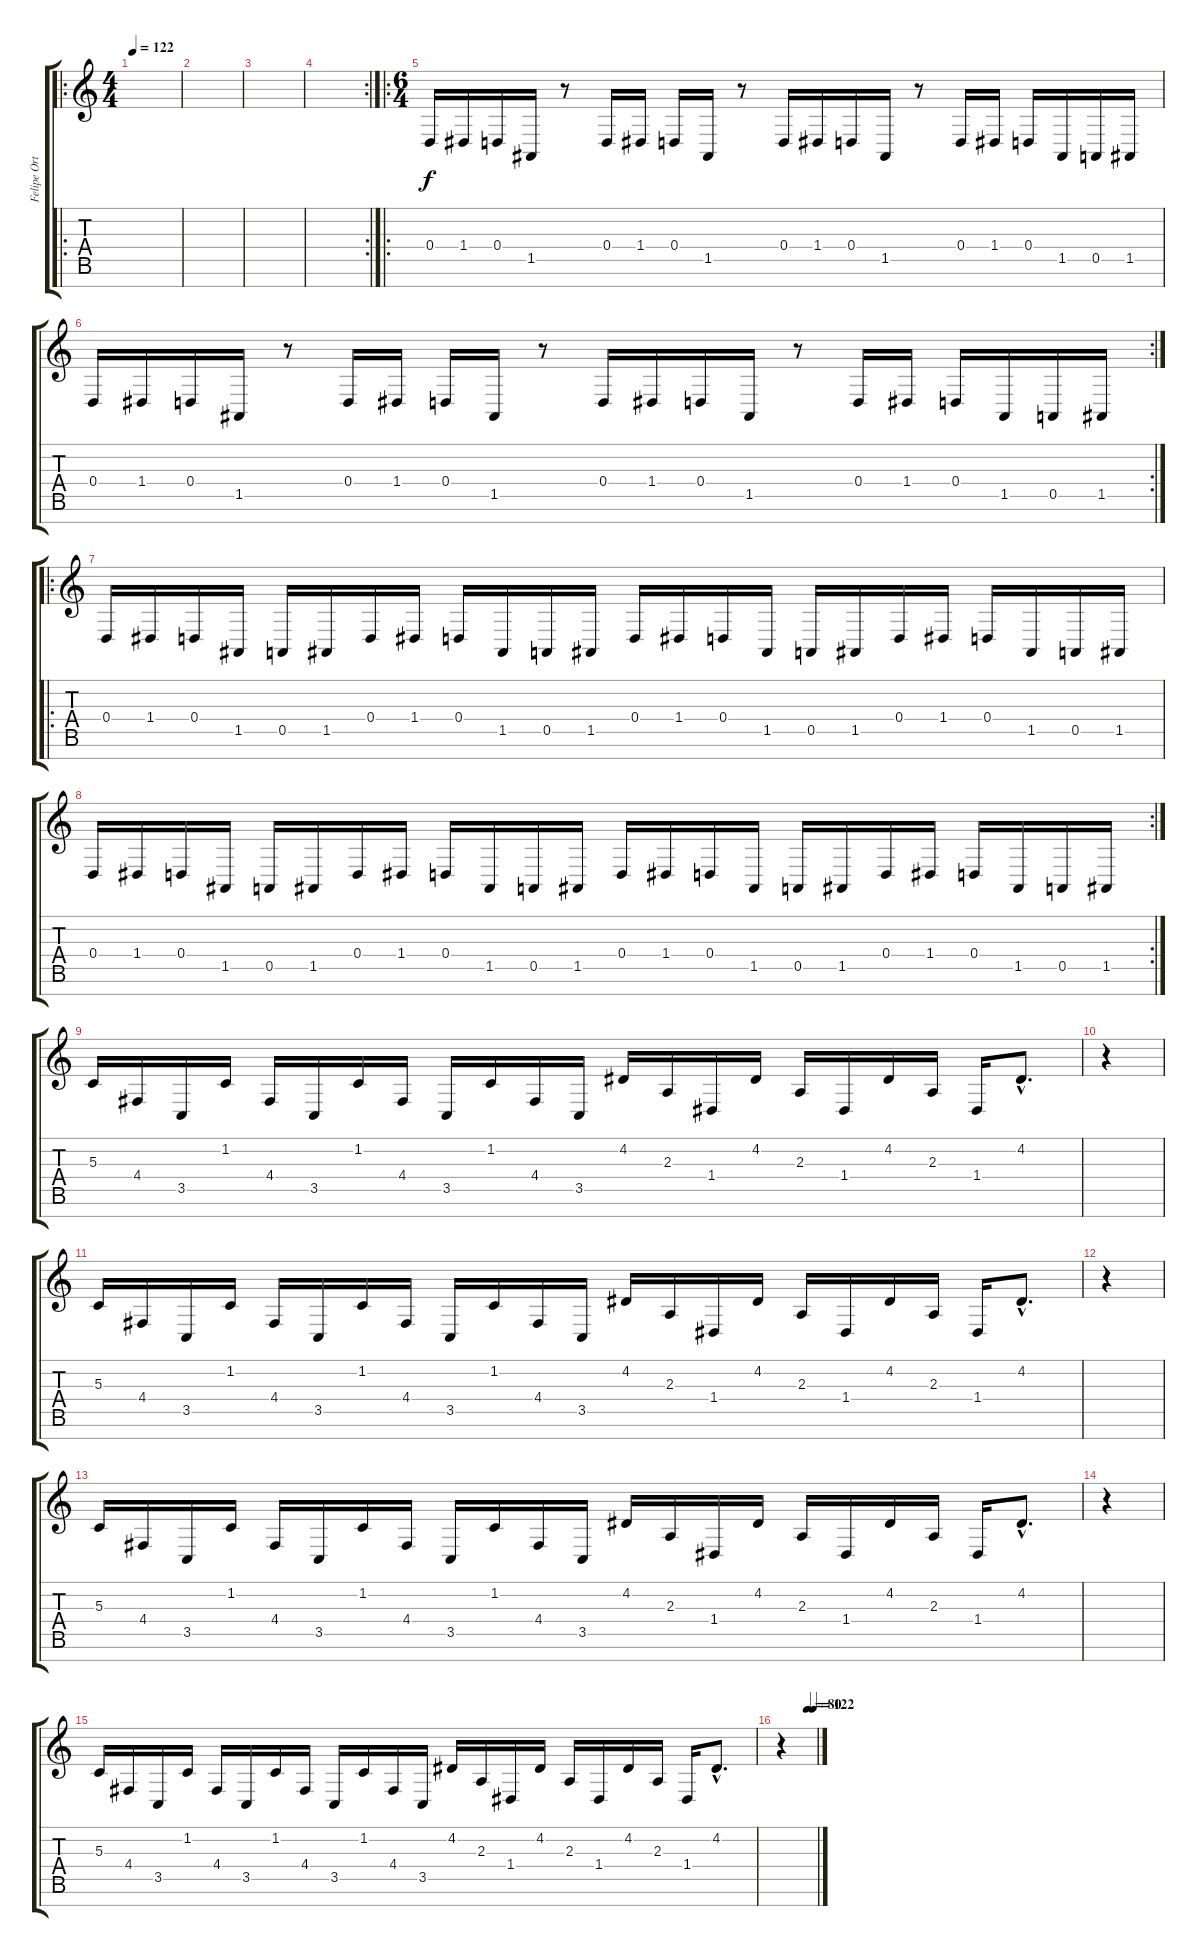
\track ("Felipe Ortiz" "Felipe Ort") {instrument lead2sawtooth}
\staff {score tabs}
\tuning (E4 B3 G3 D3 A2 E2 B1) {hide}
\ro
\ts (4 4)
\tempo 122
\clef g2
\ks c
|
|
|
\rc 2
|
\ro
\ts (6 4)
0.4.16 1.4.16 0.4.16 1.5.16 r.8 0.4.16 1.4.16 0.4.16 1.5.16 r.8 0.4.16 1.4.16 0.4.16 1.5.16 r.8 0.4.16 1.4.16 0.4.16 1.5.16 0.5.16 1.5.16 |
\rc 2
0.4.16 1.4.16 0.4.16 1.5.16 r.8 0.4.16 1.4.16 0.4.16 1.5.16 r.8 0.4.16 1.4.16 0.4.16 1.5.16 r.8 0.4.16 1.4.16 0.4.16 1.5.16 0.5.16 1.5.16 |
\ro
0.4.16 1.4.16 0.4.16 1.5.16 0.5.16 1.5.16 0.4.16 1.4.16 0.4.16 1.5.16 0.5.16 1.5.16 0.4.16 1.4.16 0.4.16 1.5.16 0.5.16 1.5.16 0.4.16 1.4.16 0.4.16 1.5.16 0.5.16 1.5.16 |
\rc 2
0.4.16 1.4.16 0.4.16 1.5.16 0.5.16 1.5.16 0.4.16 1.4.16 0.4.16 1.5.16 0.5.16 1.5.16 0.4.16 1.4.16 0.4.16 1.5.16 0.5.16 1.5.16 0.4.16 1.4.16 0.4.16 1.5.16 0.5.16 1.5.16 |
5.3.16{volume 13} 4.4.16 3.5.16 1.2.16 4.4.16 3.5.16 1.2.16 4.4.16 3.5.16 1.2.16 4.4.16 3.5.16 4.2.16 2.3.16 1.4.16 4.2.16 2.3.16 1.4.16 4.2.16 2.3.16 1.4.16 4.2{hac}.8{d} |
r.4 |
5.3.16{volume 13} 4.4.16 3.5.16 1.2.16 4.4.16 3.5.16 1.2.16 4.4.16 3.5.16 1.2.16 4.4.16 3.5.16 4.2.16 2.3.16 1.4.16 4.2.16 2.3.16 1.4.16 4.2.16 2.3.16 1.4.16 4.2{hac}.8{d} |
r.4 |
5.3.16{volume 13} 4.4.16 3.5.16 1.2.16 4.4.16 3.5.16 1.2.16 4.4.16 3.5.16 1.2.16 4.4.16 3.5.16 4.2.16 2.3.16 1.4.16 4.2.16 2.3.16 1.4.16 4.2.16 2.3.16 1.4.16 4.2{hac}.8{d} |
r.4 |
5.3.16{volume 13} 4.4.16 3.5.16 1.2.16 4.4.16 3.5.16 1.2.16 4.4.16 3.5.16 1.2.16 4.4.16 3.5.16 4.2.16 2.3.16 1.4.16 4.2.16 2.3.16 1.4.16 4.2.16 2.3.16 1.4.16 4.2{hac}.8{d} |
\tempo (80 0.75)
\tempo (122 0.9166666666666666)
r.4
